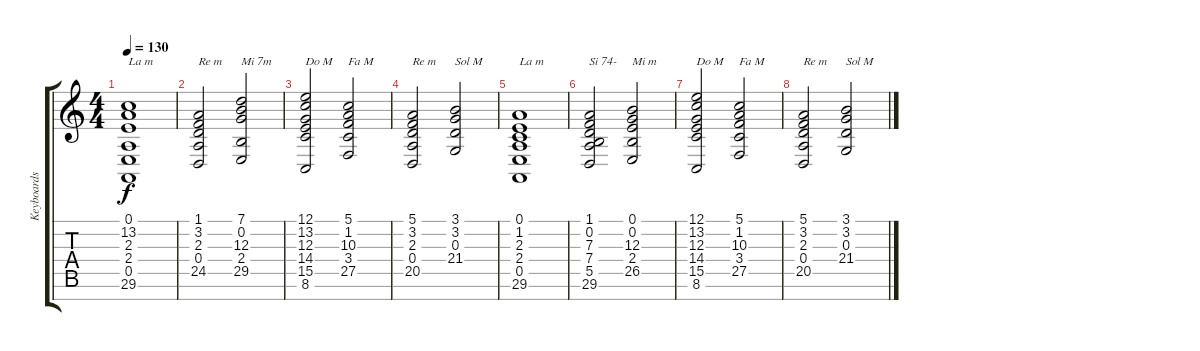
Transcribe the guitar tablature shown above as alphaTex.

\track ("Keyboards" "Keyboards") {instrument synthstrings2}
\staff {score tabs}
\tuning (E4 B3 G3 D3 A2 E2 B1) {hide}
\ts (4 4)
\tempo 130
\clef g2
\ks c
(0.1 13.2 2.3 2.4 0.5 29.6).1{txt "La m" dy f} |
(1.1 3.2 2.3 0.4 24.5).2{txt "Re m"} (7.1 0.2 12.3 2.4 29.5).2{txt "Mi 7m"} |
(12.1 13.2 12.3 14.4 15.5 8.6).2{txt "Do M"} (5.1 1.2 10.3 3.4 27.5).2{txt "Fa M"} |
(5.1 3.2 2.3 0.4 20.5).2{txt "Re m"} (3.1 3.2 0.3 21.4).2{txt "Sol M"} |
(0.1 1.2 2.3 2.4 0.5 29.6).1{txt "La m"} |
(1.1 0.2 7.3 7.4 5.5 29.6).2{txt "Si 74-"} (0.1 0.2 12.3 2.4 26.5).2{txt "Mi m"} |
(12.1 13.2 12.3 14.4 15.5 8.6).2{txt "Do M"} (5.1 1.2 10.3 3.4 27.5).2{txt "Fa M"} |
(5.1 3.2 2.3 0.4 20.5).2{txt "Re m"} (3.1 3.2 0.3 21.4).2{txt "Sol M"}
